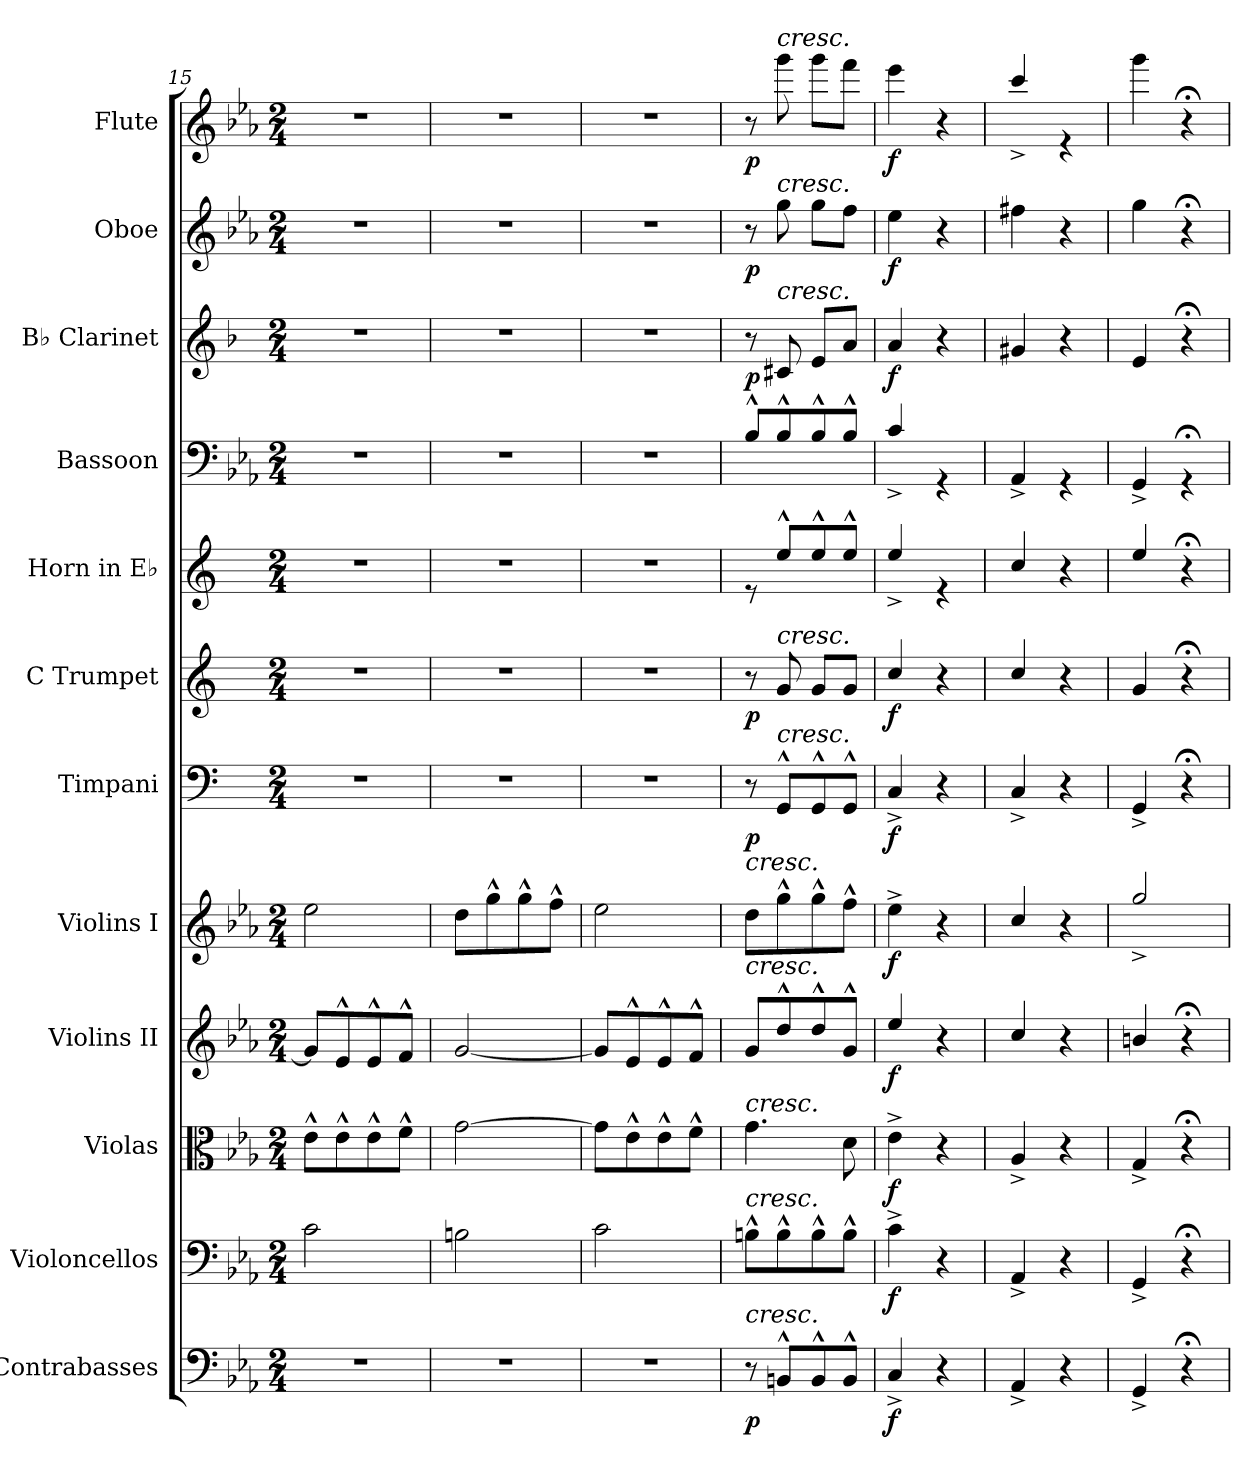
**kern	**dynam	**kern	**dynam	**kern	**dynam	**kern	**dynam	**kern	**dynam	**kern	**dynam	**kern	**dynam	**kern	**kern	**kern	**dynam	**kern	**dynam	**kern	**dynam
*part12	*part12	*part11	*part11	*part10	*part10	*part9	*part9	*part8	*part8	*part7	*part7	*part6	*part6	*part5	*part4	*part3	*part3	*part2	*part2	*part1	*part1
*staff12	*staff12	*staff11	*staff11	*staff10	*staff10	*staff9	*staff9	*staff8	*staff8	*staff7	*staff7	*staff6	*staff6	*staff5	*staff4	*staff3	*staff3	*staff2	*staff2	*staff1	*staff1
*I"Contrabasses	*	*I"Violoncellos	*	*I"Violas	*	*I"Violins II	*	*I"Violins I	*	*I"Timpani	*	*I"C Trumpet	*	*I"Horn in E♭	*I"Bassoon	*I"B♭ Clarinet	*	*I"Oboe	*	*I"Flute	*
*I'Cbs.	*	*I'Vcs.	*	*I'Vlas.	*	*I'Vlns.	*	*I'Vlns.	*	*I'Timp.	*	*I'C Tpt.	*	*	*I'Bsn.	*I'B♭ Cl.	*	*I'Ob.	*	*I'Fl.	*
*clefF4	*	*clefF4	*	*clefC3	*	*clefG2	*	*clefG2	*	*clefF4	*	*clefG2	*	*clefG2	*clefF4	*clefG2	*	*clefG2	*	*clefG2	*
*ITrd7c12	*	*	*	*	*	*	*	*	*	*	*	*	*	*ITrd4c7	*	*ITrd1c2	*	*	*	*	*
*k[b-e-a-]	*	*k[b-e-a-]	*	*k[b-e-a-]	*	*k[b-e-a-]	*	*k[b-e-a-]	*	*k[]	*	*k[]	*	*k[b-]	*k[b-e-a-]	*k[b-e-a-]	*	*k[b-e-a-]	*	*k[b-e-a-]	*
*M2/4	*	*M2/4	*	*M2/4	*	*M2/4	*	*M2/4	*	*M2/4	*	*M2/4	*	*M2/4	*M2/4	*M2/4	*	*M2/4	*	*M2/4	*
=15	=15	=15	=15	=15	=15	=15	=15	=15	=15	=15	=15	=15	=15	=15	=15	=15	=15	=15	=15	=15	=15
2r	.	2c\	.	8e-^^\L	.	8g/L]	.	2ee-\	.	2r	.	2r	.	2r	2r	2r	.	2r	.	2r	.
.	.	.	.	8e-^^\	.	8e-^^/	.	.	.	.	.	.	.	.	.	.	.	.	.	.	.
.	.	.	.	8e-^^\	.	8e-^^/	.	.	.	.	.	.	.	.	.	.	.	.	.	.	.
.	.	.	.	8f^^\J	.	8f^^/J	.	.	.	.	.	.	.	.	.	.	.	.	.	.	.
=16	=16	=16	=16	=16	=16	=16	=16	=16	=16	=16	=16	=16	=16	=16	=16	=16	=16	=16	=16	=16	=16
2r	.	2Bn\	.	[2g\	.	[2g/	.	8dd\L	.	2r	.	2r	.	2r	2r	2r	.	2r	.	2r	.
.	.	.	.	.	.	.	.	8gg^^\	.	.	.	.	.	.	.	.	.	.	.	.	.
.	.	.	.	.	.	.	.	8gg^^\	.	.	.	.	.	.	.	.	.	.	.	.	.
.	.	.	.	.	.	.	.	8ff^^\J	.	.	.	.	.	.	.	.	.	.	.	.	.
=17	=17	=17	=17	=17	=17	=17	=17	=17	=17	=17	=17	=17	=17	=17	=17	=17	=17	=17	=17	=17	=17
2r	.	2c\	.	8g\L]	.	8g/L]	.	2ee-\	.	2r	.	2r	.	2r	2r	2r	.	2r	.	2r	.
.	.	.	.	8e-^^\	.	8e-^^/	.	.	.	.	.	.	.	.	.	.	.	.	.	.	.
.	.	.	.	8e-^^\	.	8e-^^/	.	.	.	.	.	.	.	.	.	.	.	.	.	.	.
.	.	.	.	8f^^\J	.	8f^^/J	.	.	.	.	.	.	.	.	.	.	.	.	.	.	.
=18	=18	=18	=18	=18	=18	=18	=18	=18	=18	=18	=18	=18	=18	=18	=18	=18	=18	=18	=18	=18	=18
!	!	!	!	!	!	!	!	!LO:TX:a:i:t=cresc.	!	!	!	!	!	!	!	!	!	!	!	!	!
!	!	!	!	!	!	!LO:TX:a:i:t=cresc.	!	!	!	!	!	!	!	!	!	!	!	!	!	!	!
!	!	!	!	!LO:TX:a:i:t=cresc.	!	!	!	!	!	!	!	!	!	!	!	!	!	!	!	!	!
!	!	!LO:TX:a:i:t=cresc.	!	!	!	!	!	!	!	!	!	!	!	!	!	!	!	!	!	!	!
!LO:TX:a:i:t=cresc.	!	!	!	!	!	!	!	!	!	!	!	!	!	!	!	!	!	!	!	!	!
!	!LO:DY:b	!	!	!	!	!	!	!	!	!	!LO:DY:b	!	!LO:DY:b	!	!	!	!LO:DY:b	!	!LO:DY:b	!	!LO:DY:b
8r	p	8Bn^^\L	.	4.g\	.	8g/L	.	8dd\L	.	8r	p	8r	p	8re	8B-^^/L	8r	p	8r	p	8r	p
!	!	!	!	!	!	!	!	!	!	!	!	!	!	!	!	!	!	!	!	!LO:TX:a:i:t=cresc.	!
!	!	!	!	!	!	!	!	!	!	!	!	!	!	!	!	!	!	!LO:TX:a:i:t=cresc.	!	!	!
!	!	!	!	!	!	!	!	!	!	!	!	!	!	!	!	!LO:TX:a:i:t=cresc.	!	!	!	!	!
!	!	!	!	!	!	!	!	!	!	!	!	!LO:TX:a:i:t=cresc.	!	!	!	!	!	!	!	!	!
!	!	!	!	!	!	!	!	!	!	!LO:TX:a:i:t=cresc.	!	!	!	!	!	!	!	!	!	!	!
8BBBn^^/L	.	8B^^\	.	.	.	8dd^^/	.	8gg^^\	.	8GG^^/L	.	8g/	.	8a^^/L	8B-^^/	8Bn/	.	8gg\	.	8ggg\	.
8BBB^^/	.	8B^^\	.	.	.	8dd^^/	.	8gg^^\	.	8GG^^/	.	8g/L	.	8a^^/	8B-^^/	8d/L	.	8gg\L	.	8ggg\L	.
*	*	*	*	*	*	*	*	*	*	*	*	*	*	*	*	*	*	*	*	*MM160	*
8BBB^^/J	.	8B^^\J	.	8d\	.	8g^^/J	.	8ff^^\J	.	8GG^^/J	.	8g/J	.	8a^^/J	8B-^^/J	8g/J	.	8ff\J	.	8fff\J	.
=19	=19	=19	=19	=19	=19	=19	=19	=19	=19	=19	=19	=19	=19	=19	=19	=19	=19	=19	=19	=19	=19
!	!LO:DY:b	!	!LO:DY:b	!	!LO:DY:b	!	!LO:DY:b	!	!LO:DY:b	!	!LO:DY:b	!	!LO:DY:b	!	!	!	!LO:DY:b	!	!LO:DY:b	!	!LO:DY:b
4CC^/	f	4c^\	f	4e-^\	f	4ee-/	f	4ee-^\	f	4C^/	f	4cc/	f	4a^/	4c^/	4g/	f	4ee-\	f	4eee-\	f
4r	.	4r	.	4r	.	4r	.	4r	.	4r	.	4r	.	4re	4rGG	4r	.	4r	.	4r	.
=20	=20	=20	=20	=20	=20	=20	=20	=20	=20	=20	=20	=20	=20	=20	=20	=20	=20	=20	=20	=20	=20
4AAA-^/	.	4AA-^/	.	4A-^/	.	4cc/	.	4cc/	.	4C^/	.	4cc/	.	4f/	4AA-^/	4f#X/	.	4ff#X\	.	4ccc^/	.
4r	.	4r	.	4r	.	4r	.	4r	.	4r	.	4r	.	4r	4rGG	4r	.	4r	.	4re	.
=21	=21	=21	=21	=21	=21	=21	=21	=21	=21	=21	=21	=21	=21	=21	=21	=21	=21	=21	=21	=21	=21
*	*	*	*	*	*	*	*	*	*	*	*	*	*	*	*	*	*	*	*	*MM160	*
4GGG^/	.	4GG^/	.	4G^/	.	4bn/	.	2gg^/	.	4GG^/	.	4g/	.	4a/	4GG^/	4d/	.	4gg\	.	4ggg\	.
4r;<	.	4r;<	.	4r;<	.	4r;<	.	.	.	4r;<	.	4r;<	.	4r;<	4r;<GG	4r;<	.	4r;<	.	4r;<	.
=	=	=	=	=	=	=	=	=	=	=	=	=	=	=	=	=	=	=	=	=	=
*-	*-	*-	*-	*-	*-	*-	*-	*-	*-	*-	*-	*-	*-	*-	*-	*-	*-	*-	*-	*-	*-
